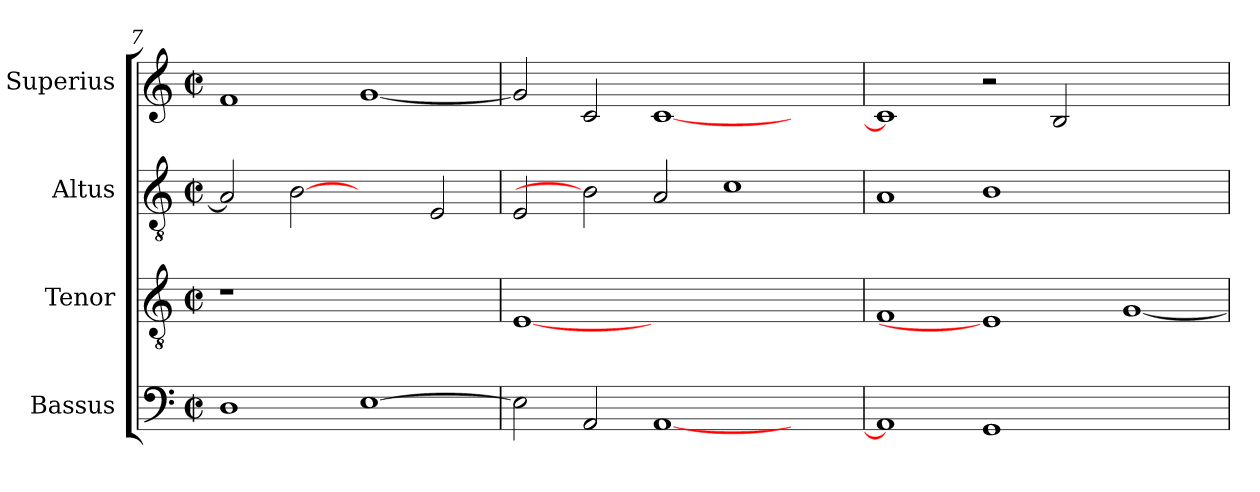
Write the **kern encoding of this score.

**kern	**kern	**kern	**kern
*part4	*part3	*part2	*part1
*staff4	*staff3	*staff2	*staff1
*I"Bassus	*I"Tenor	*I"Altus	*I"Superius
*I'B.	*I'T.	*I'T.	*I'S.
!!LO:LB:g=z
*clefF4	*clefGv2	*clefGv2	*clefG2
*	*ITrd7c12	*ITrd7c12	*
*k[]	*k[]	*k[]	*k[]
*C:	*C:	*C:	*C:
*M2/2	*M2/2	*M2/2	*M2/2
*met(c|)	*met(c|)	*met(c|)	*met(c|)
=7	=7	=7	=7
!	!LO:N:vis=1	!	!
1Di	1r	2AAi/]	1fi
.	.	[2BBi	.
[>1Ei	1ryy	2ryy	[<1gi
.	.	2EEi/	.
=8	=8	=8	=8
2Ei\]	[1EEi	2EEi/	2gi/]
2AAi/	.	2BBi]	2ci/
[<1AAi	1.ryy	2AAi/	[<1ci
.	.	1Ci	.
2ryy	.	.	2ryy
=9	=9	=9	=9
1AAi]	1FFi	1AAi	1ci]
1GGi	1EEi]	1BBi	2r
.	.	.	2Bi/
1ryy	[<1GGi	1ryy	1ryy
=	=	=	=
*-	*-	*-	*-
